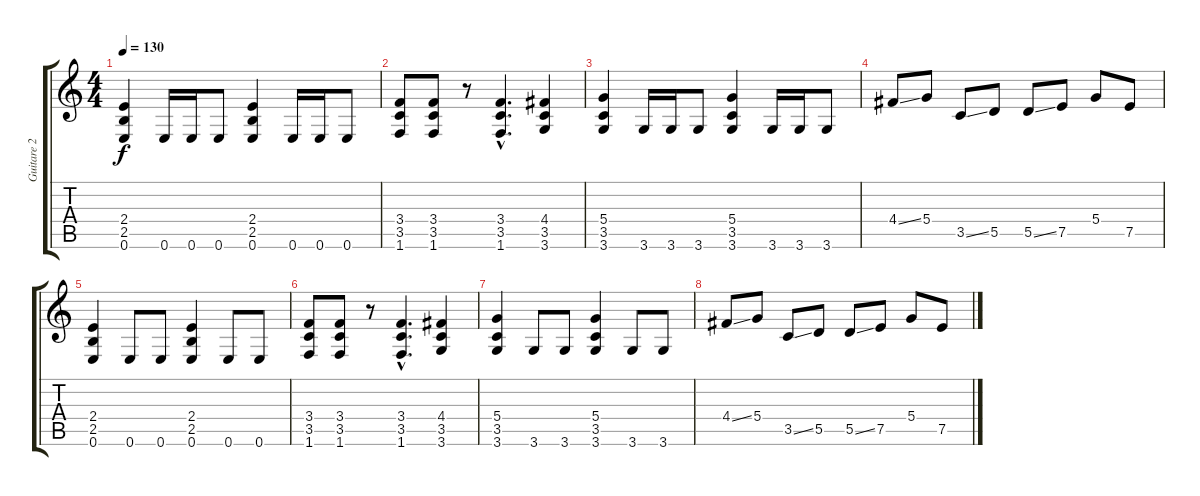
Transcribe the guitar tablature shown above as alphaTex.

\track ("Guitare 2" "Guitare 2") {instrument electricguitarjazz}
\staff {score tabs}
\tuning (E4 B3 G3 D3 A2 E2) {hide}
\ts (4 4)
\tempo 130
\clef g2
\ks c
(2.4 2.5 0.6).4{dy f instrument distortionguitar} 0.6.16 0.6.16 0.6.8 (2.4 2.5 0.6).4 0.6.16 0.6.16 0.6.8 |
(3.4 3.5 1.6).8 (3.4 3.5 1.6).8 r.8 (3.4{hac} 3.5{hac} 1.6{hac}).4{d} (4.4 3.5 3.6).4 |
(5.4 3.5 3.6).4 3.6.16 3.6.16 3.6.8 (5.4 3.5 3.6).4 3.6.16 3.6.16 3.6.8 |
4.4{ss}.8 5.4.8 3.5{ss}.8 5.5.8 5.5{ss}.8 7.5.8 5.4.8 7.5.8 |
(2.4 2.5 0.6).4 0.6.8 0.6.8 (2.4 2.5 0.6).4 0.6.8 0.6.8 |
(3.4 3.5 1.6).8 (3.4 3.5 1.6).8 r.8 (3.4{hac} 3.5{hac} 1.6{hac}).4{d} (4.4 3.5 3.6).4 |
(5.4 3.5 3.6).4 3.6.8 3.6.8 (5.4 3.5 3.6).4 3.6.8 3.6.8 |
4.4{ss}.8 5.4.8 3.5{ss}.8 5.5.8 5.5{ss}.8 7.5.8 5.4.8 7.5.8
